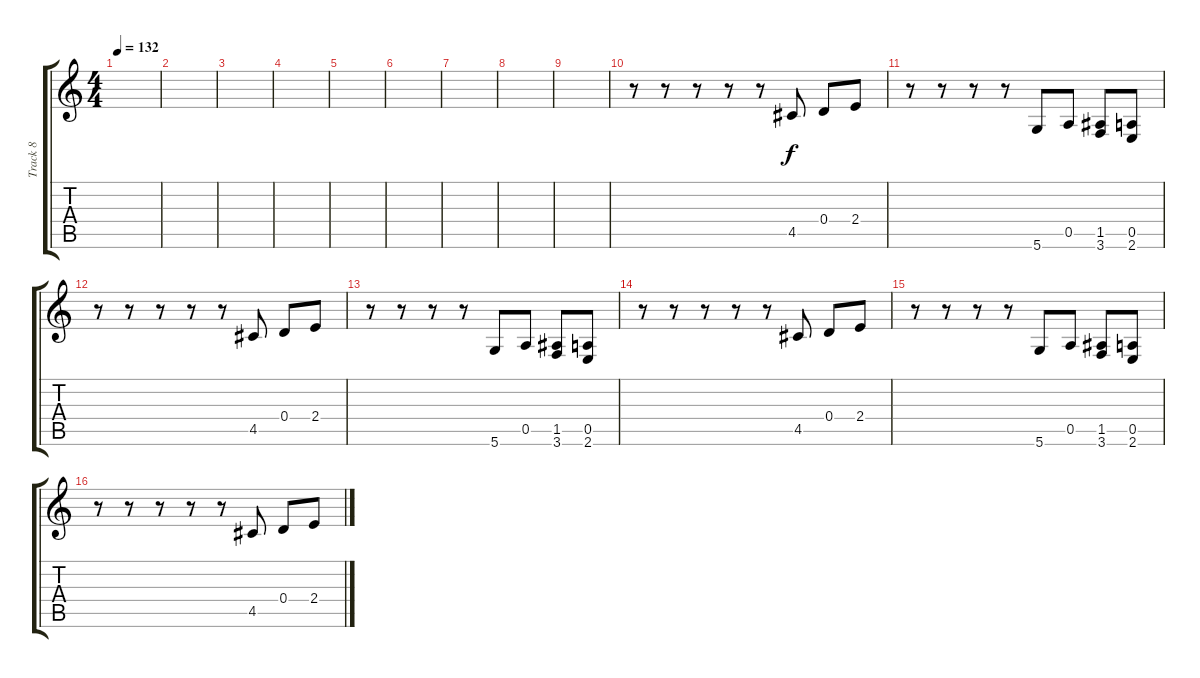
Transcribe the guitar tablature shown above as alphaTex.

\track ("Track 8" "Track 8") {instrument distortionguitar}
\staff {score tabs}
\tuning (E4 B3 G3 D3 A2 D2) {hide}
\ts (4 4)
\tempo 132
\clef g2
\ks c
|
|
|
|
|
|
|
|
|
r.8 r.8 r.8 r.8 r.8 4.5.8 0.4.8 2.4.8 |
r.8 r.8 r.8 r.8 5.6.8 0.5.8 (1.5 3.6).8 (0.5 2.6).8 |
r.8 r.8 r.8 r.8 r.8 4.5.8 0.4.8 2.4.8 |
r.8 r.8 r.8 r.8 5.6.8 0.5.8 (1.5 3.6).8 (0.5 2.6).8 |
r.8 r.8 r.8 r.8 r.8 4.5.8 0.4.8 2.4.8 |
r.8 r.8 r.8 r.8 5.6.8 0.5.8 (1.5 3.6).8 (0.5 2.6).8 |
r.8 r.8 r.8 r.8 r.8 4.5.8 0.4.8 2.4.8
